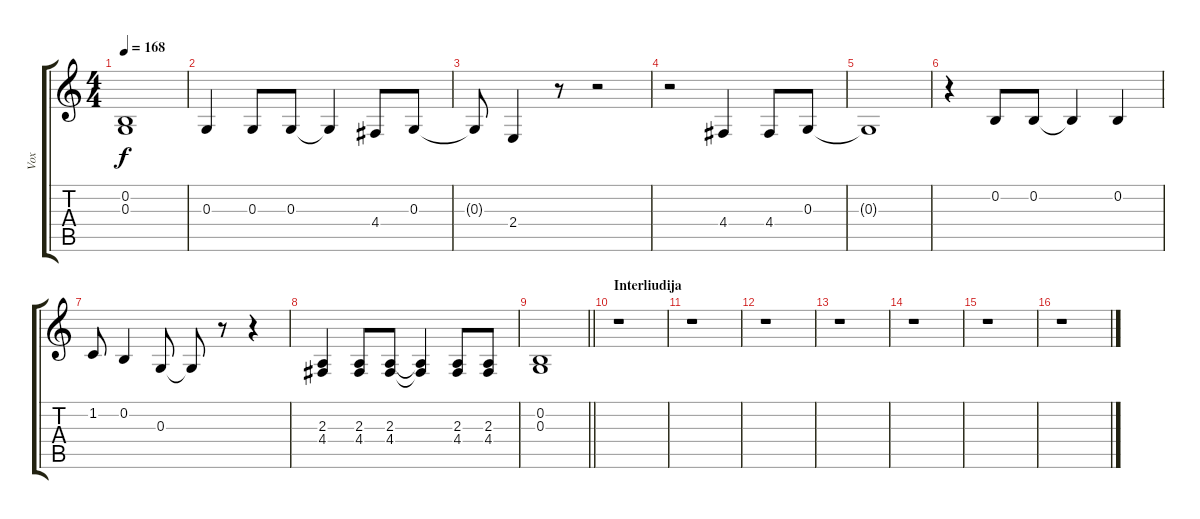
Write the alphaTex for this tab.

\track ("Vox" "Vox") {mute instrument synthvoice}
\staff {score tabs}
\tuning (E4 B3 G3 D3 A2 E2) {hide}
\ts (4 4)
\tempo 168
\clef g2
\ks c
(0.2 0.3).1{dy f} |
0.3.4 0.3.8 0.3.8 0.3{t}.4 4.4.8 0.3.8 |
0.3{t}.8 2.4.4 r.8 r.2 |
r.2 4.4.4 4.4.8 0.3.8 |
0.3{t}.1 |
r.4 0.2.8 0.2.8 0.2{t}.4 0.2.4 |
1.2.8 0.2.4 0.3.8 0.3{t}.8 r.8 r.4 |
(2.3 4.4).4 (2.3 4.4).8 (2.3 4.4).8 (2.3{t} 4.4{t}).4 (2.3 4.4).8 (2.3 4.4).8 |
\barLineRight lightlight
(0.2 0.3).1 |
\section ("" "Interliudija")
r.1 |
r.1 |
r.1 |
r.1 |
r.1 |
r.1 |
r.1
